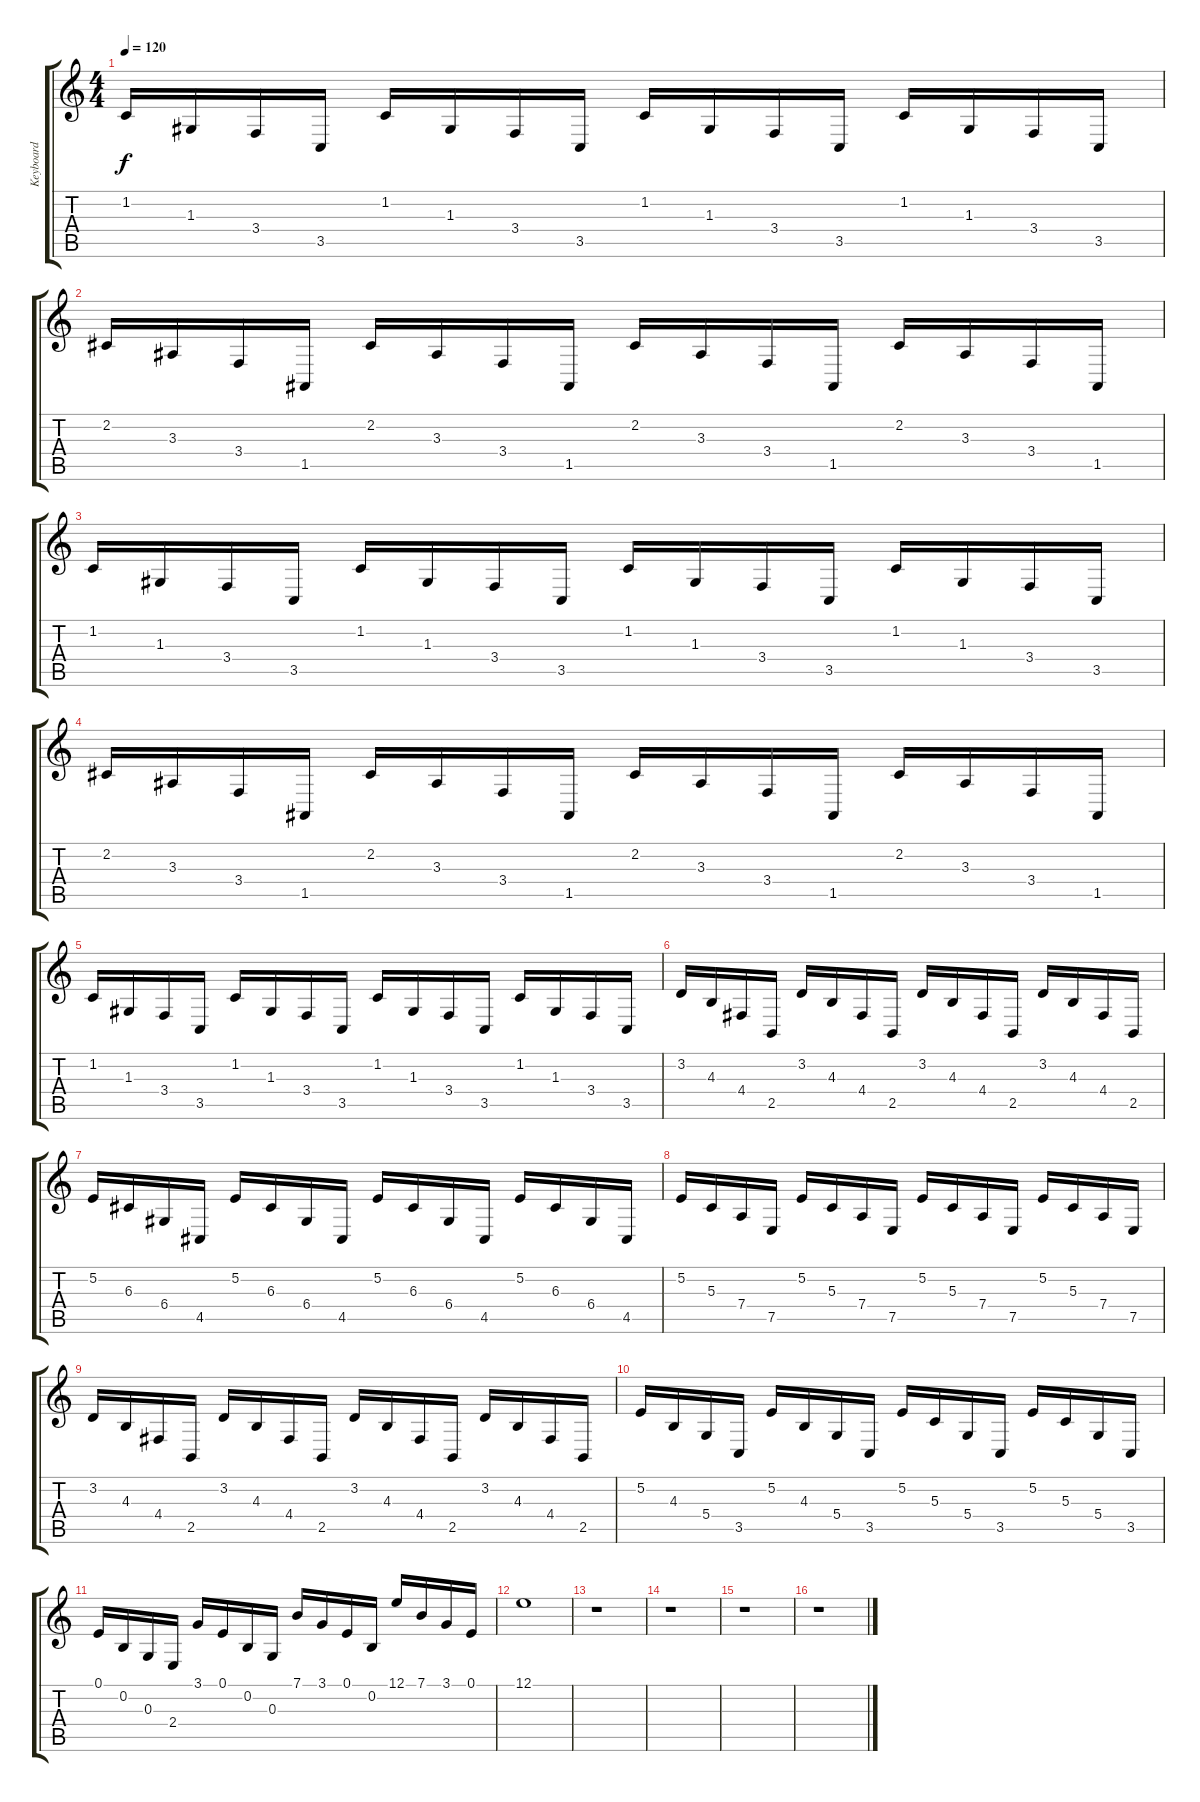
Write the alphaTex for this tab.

\track ("Keyboard" "Keyboard") {instrument stringensemble1}
\staff {score tabs}
\tuning (E4 B3 G3 D3 A2 E2) {hide}
\ts (4 4)
\tempo 120
\clef g2
\ks c
1.2.16{dy f} 1.3.16 3.4.16 3.5.16 1.2.16 1.3.16 3.4.16 3.5.16 1.2.16 1.3.16 3.4.16 3.5.16 1.2.16 1.3.16 3.4.16 3.5.16 |
2.2.16 3.3.16 3.4.16 1.5.16 2.2.16 3.3.16 3.4.16 1.5.16 2.2.16 3.3.16 3.4.16 1.5.16 2.2.16 3.3.16 3.4.16 1.5.16 |
1.2.16 1.3.16 3.4.16 3.5.16 1.2.16 1.3.16 3.4.16 3.5.16 1.2.16 1.3.16 3.4.16 3.5.16 1.2.16 1.3.16 3.4.16 3.5.16 |
2.2.16 3.3.16 3.4.16 1.5.16 2.2.16 3.3.16 3.4.16 1.5.16 2.2.16 3.3.16 3.4.16 1.5.16 2.2.16 3.3.16 3.4.16 1.5.16 |
1.2.16 1.3.16 3.4.16 3.5.16 1.2.16 1.3.16 3.4.16 3.5.16 1.2.16 1.3.16 3.4.16 3.5.16 1.2.16 1.3.16 3.4.16 3.5.16 |
3.2.16 4.3.16 4.4.16 2.5.16 3.2.16 4.3.16 4.4.16 2.5.16 3.2.16 4.3.16 4.4.16 2.5.16 3.2.16 4.3.16 4.4.16 2.5.16 |
5.2.16 6.3.16 6.4.16 4.5.16 5.2.16 6.3.16 6.4.16 4.5.16 5.2.16 6.3.16 6.4.16 4.5.16 5.2.16 6.3.16 6.4.16 4.5.16 |
5.2.16 5.3.16 7.4.16 7.5.16 5.2.16 5.3.16 7.4.16 7.5.16 5.2.16 5.3.16 7.4.16 7.5.16 5.2.16 5.3.16 7.4.16 7.5.16 |
3.2.16 4.3.16 4.4.16 2.5.16 3.2.16 4.3.16 4.4.16 2.5.16 3.2.16 4.3.16 4.4.16 2.5.16 3.2.16 4.3.16 4.4.16 2.5.16 |
5.2.16 4.3.16 5.4.16 3.5.16 5.2.16 4.3.16 5.4.16 3.5.16 5.2.16 5.3.16 5.4.16 3.5.16 5.2.16 5.3.16 5.4.16 3.5.16 |
0.1.16 0.2.16 0.3.16 2.4.16 3.1.16 0.1.16 0.2.16 0.3.16 7.1.16 3.1.16 0.1.16 0.2.16 12.1.16 7.1.16 3.1.16 0.1.16 |
12.1.1 |
r.1 |
r.1 |
r.1 |
r.1
